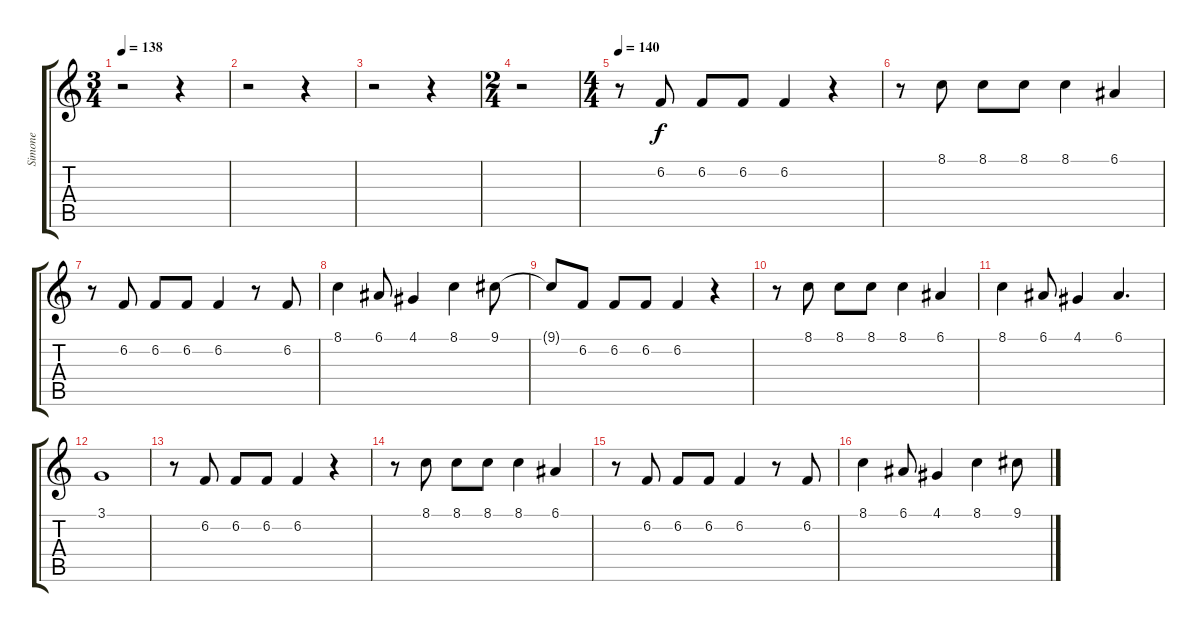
\track ("Simone" "Simone") {instrument viola}
\staff {score tabs}
\tuning (E4 B3 G3 D3 A2 E2) {hide}
\ts (3 4)
\tempo 138
\clef g2
\ks c
r.2{dy f} r.4 |
r.2 r.4 |
r.2 r.4 |
\ts (2 4)
r.2 |
\ts (4 4)
\tempo 140
r.8 6.2.8 6.2.8 6.2.8 6.2.4 r.4 |
r.8 8.1.8 8.1.8 8.1.8 8.1.4 6.1.4 |
r.8 6.2.8 6.2.8 6.2.8 6.2.4 r.8 6.2.8 |
8.1.4 6.1.8 4.1.4 8.1.4 9.1.8 |
9.1{t}.8 6.2.8 6.2.8 6.2.8 6.2.4 r.4 |
r.8 8.1.8 8.1.8 8.1.8 8.1.4 6.1.4 |
8.1.4 6.1.8 4.1.4 6.1.4{d} |
3.1.1 |
r.8 6.2.8 6.2.8 6.2.8 6.2.4 r.4 |
r.8 8.1.8 8.1.8 8.1.8 8.1.4 6.1.4 |
r.8 6.2.8 6.2.8 6.2.8 6.2.4 r.8 6.2.8 |
8.1.4 6.1.8 4.1.4 8.1.4 9.1.8
